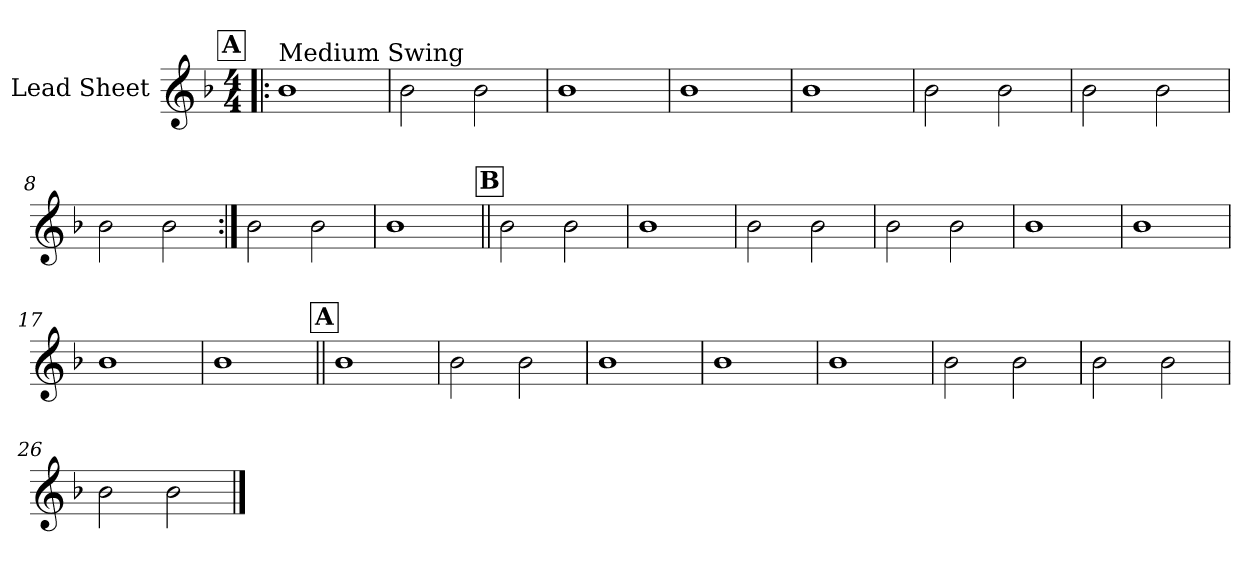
**kern
*part1
*staff1
*I"Lead Sheet
*clefG2
*k[b-]
*F:
*M4/4
!!LO:REH:place=s1:a:fs=14:t=A
=1!|:
!LO:TX:a:t=Medium Swing
1b-
=2
2b-\
2b-\
=3
1b-
=4
1b-
!!LO:LB:g=z
=5
1b-
=6
2b-\
2b-\
=7
2b-\
2b-\
=8
2b-\
2b-\
!!LO:LB:g=z
=9:|!
2b-\
2b-\
=10
1b-
!!LO:LB:g=z
!!LO:REH:place=s1:a:fs=14:t=B
=11||
2b-\
2b-\
=12
1b-
=13
2b-\
2b-\
=14
2b-\
2b-\
!!LO:LB:g=z
=15
1b-
=16
1b-
=17
1b-
=18
1b-
!!LO:LB:g=z
!!LO:REH:place=s1:a:fs=14:t=A
=19||
1b-
=20
2b-\
2b-\
=21
1b-
=22
1b-
!!LO:LB:g=z
=23
1b-
=24
2b-\
2b-\
=25
2b-\
2b-\
=26
2b-\
2b-\
==
*-
